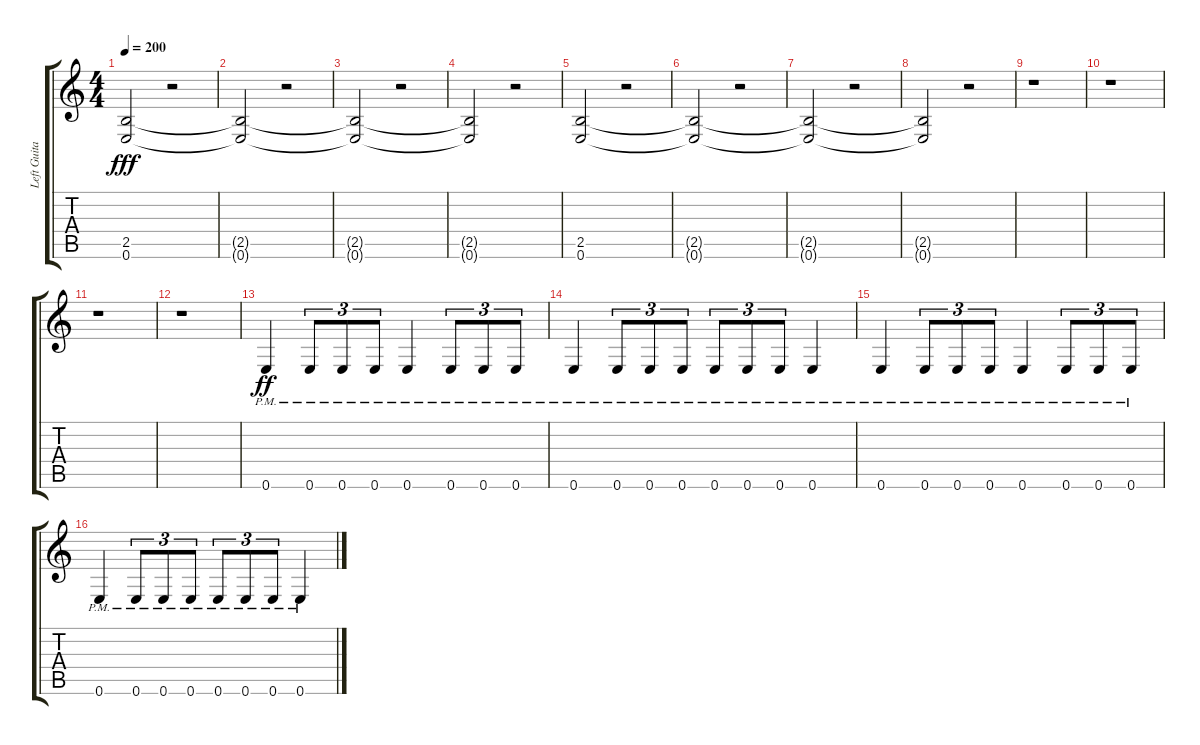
\track ("Left Guitar" "Left Guita") {instrument distortionguitar}
\staff {score tabs}
\tuning (E4 B3 G3 D3 A2 E2) {hide}
\ts (4 4)
\tempo 200
\clef g2
\ks c
(2.5 0.6).2{dy fff} r.2 |
(2.5{t} 0.6{t}).2 r.2 |
(2.5{t} 0.6{t}).2 r.2 |
(2.5{t} 0.6{t}).2 r.2 |
(2.5 0.6).2 r.2 |
(2.5{t} 0.6{t}).2 r.2 |
(2.5{t} 0.6{t}).2 r.2 |
(2.5{t} 0.6{t}).2 r.2 |
r.1 |
r.1 |
r.1 |
r.1 |
0.6{pm}.4{dy ff volume 16 instrument overdrivenguitar} 0.6{pm}.8{tu (3 2)} 0.6{pm}.8{tu (3 2)} 0.6{pm}.8{tu (3 2)} 0.6{pm}.4 0.6{pm}.8{tu (3 2)} 0.6{pm}.8{tu (3 2)} 0.6{pm}.8{tu (3 2)} |
0.6{pm}.4 0.6{pm}.8{tu (3 2)} 0.6{pm}.8{tu (3 2)} 0.6{pm}.8{tu (3 2)} 0.6{pm}.8{tu (3 2)} 0.6{pm}.8{tu (3 2)} 0.6{pm}.8{tu (3 2)} 0.6{pm}.4 |
0.6{pm}.4 0.6{pm}.8{tu (3 2)} 0.6{pm}.8{tu (3 2)} 0.6{pm}.8{tu (3 2)} 0.6{pm}.4 0.6{pm}.8{tu (3 2)} 0.6{pm}.8{tu (3 2)} 0.6{pm}.8{tu (3 2)} |
0.6{pm}.4 0.6{pm}.8{tu (3 2)} 0.6{pm}.8{tu (3 2)} 0.6{pm}.8{tu (3 2)} 0.6{pm}.8{tu (3 2)} 0.6{pm}.8{tu (3 2)} 0.6{pm}.8{tu (3 2)} 0.6{pm}.4
